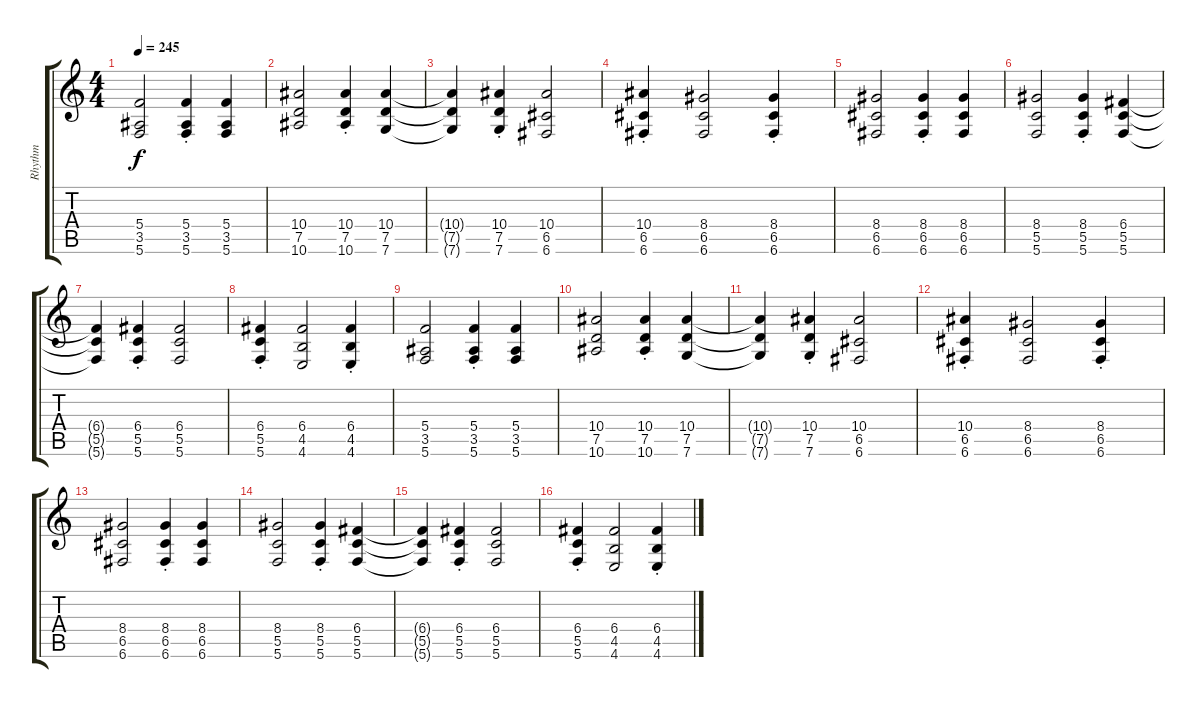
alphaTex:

\track ("Rhythm" "Rhythm") {instrument distortionguitar}
\staff {score tabs}
\tuning (D4 A3 F3 C3 G2 C2) {hide}
\ts (4 4)
\tempo 245
\clef g2
\ks c
(5.4 3.5 5.6).2{dy f} (5.4{st} 3.5{st} 5.6{st}).4 (5.4 3.5 5.6).4 |
(10.4 7.5 10.6).2 (10.4{st} 7.5{st} 10.6{st}).4 (10.4 7.5 7.6).4 |
(10.4{t} 7.5{t} 7.6{t}).4 (10.4{st} 7.5{st} 7.6{st}).4 (10.4 6.5 6.6).2 |
(10.4{st} 6.5{st} 6.6{st}).4 (8.4 6.5 6.6).2 (8.4{st} 6.5{st} 6.6{st}).4 |
(8.4 6.5 6.6).2 (8.4{st} 6.5{st} 6.6{st}).4 (8.4 6.5 6.6).4 |
(8.4 5.5 5.6).2 (8.4{st} 5.5{st} 5.6{st}).4 (6.4 5.5 5.6).4 |
(6.4{t} 5.5{t} 5.6{t}).4 (6.4{st} 5.5{st} 5.6{st}).4 (6.4 5.5 5.6).2 |
(6.4{st} 5.5{st} 5.6{st}).4 (6.4 4.5 4.6).2 (6.4{st} 4.5{st} 4.6{st}).4 |
(5.4 3.5 5.6).2 (5.4{st} 3.5{st} 5.6{st}).4 (5.4 3.5 5.6).4 |
(10.4 7.5 10.6).2 (10.4{st} 7.5{st} 10.6{st}).4 (10.4 7.5 7.6).4 |
(10.4{t} 7.5{t} 7.6{t}).4 (10.4{st} 7.5{st} 7.6{st}).4 (10.4 6.5 6.6).2 |
(10.4{st} 6.5{st} 6.6{st}).4 (8.4 6.5 6.6).2 (8.4{st} 6.5{st} 6.6{st}).4 |
(8.4 6.5 6.6).2 (8.4{st} 6.5{st} 6.6{st}).4 (8.4 6.5 6.6).4 |
(8.4 5.5 5.6).2 (8.4{st} 5.5{st} 5.6{st}).4 (6.4 5.5 5.6).4 |
(6.4{t} 5.5{t} 5.6{t}).4 (6.4{st} 5.5{st} 5.6{st}).4 (6.4 5.5 5.6).2 |
(6.4{st} 5.5{st} 5.6{st}).4 (6.4 4.5 4.6).2 (6.4{st} 4.5{st} 4.6{st}).4
